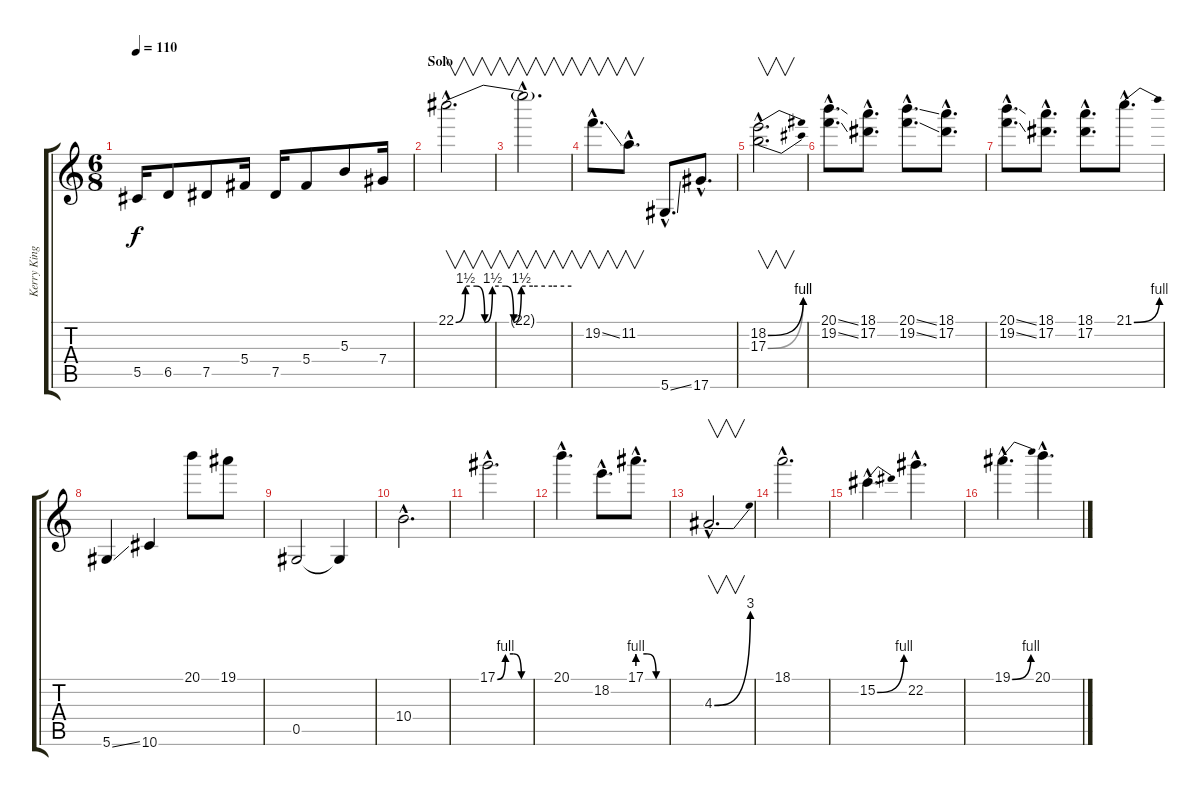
\track ("Kerry King (guitar)" "Kerry King") {instrument distortionguitar}
\staff {score tabs}
\tuning (Eb4 Bb3 Gb3 Db3 Ab2 Eb2) {hide}
\ts (6 8)
\tempo 110
\clef g2
\ks c
5.5.16{dy f} 6.5.8 7.5.8 5.4.16 7.5.16 5.4.8 5.3.8 7.4.16 |
\section ("" "Solo")
22.1{be (custom 0 0 5 6 11 6 15 0 19 6 26 6 30 0 34 6 40 6 50 6 60 6) hac}.2{v d} |
22.1{hac t}.2{v d} |
19.2{ss hac}.8{v d} 11.2{hac}.8{v d} 5.6{ss hac}.8{d} 17.6{hac}.8{d} |
(18.2{be (bend 0 0 60 4) hac} 17.3{be (bend 0 0 60 4) hac}).2{v d} |
(20.1{ss hac} 19.2{ss hac}).8{d} (18.1{hac} 17.2{hac}).8{d} (20.1{ss hac} 19.2{ss hac}).8{d} (18.1{hac} 17.2{hac}).8{d} |
(20.1{ss hac} 19.2{ss hac}).8{d} (18.1{hac} 17.2{hac}).8{d} (18.1{hac} 17.2{hac}).8{d} 21.1{be (bend 0 0 60 4) hac}.8{d} |
5.6{ss}.4 10.6.4 20.1.8 19.1.8 |
0.5.2 0.5{t}.4 |
10.4{hac}.2{d} |
17.1{be (custom 0 0 15 4 30 4 45 0 60 0) hac}.2{d} |
20.1{hac}.4{d} 18.2{hac}.8{d} 17.1{be (custom 0 4 20 4 40 0 60 0) hac}.8{d} |
4.3{be (bend 0 0 60 12) hac}.2{v d} |
18.1{hac}.2{d} |
15.2{be (bend 0 0 60 4) hac}.4{d} 22.2{hac}.4{d} |
19.1{be (bend 0 0 60 4) hac}.4{d} 20.1{ss hac}.4{d}
